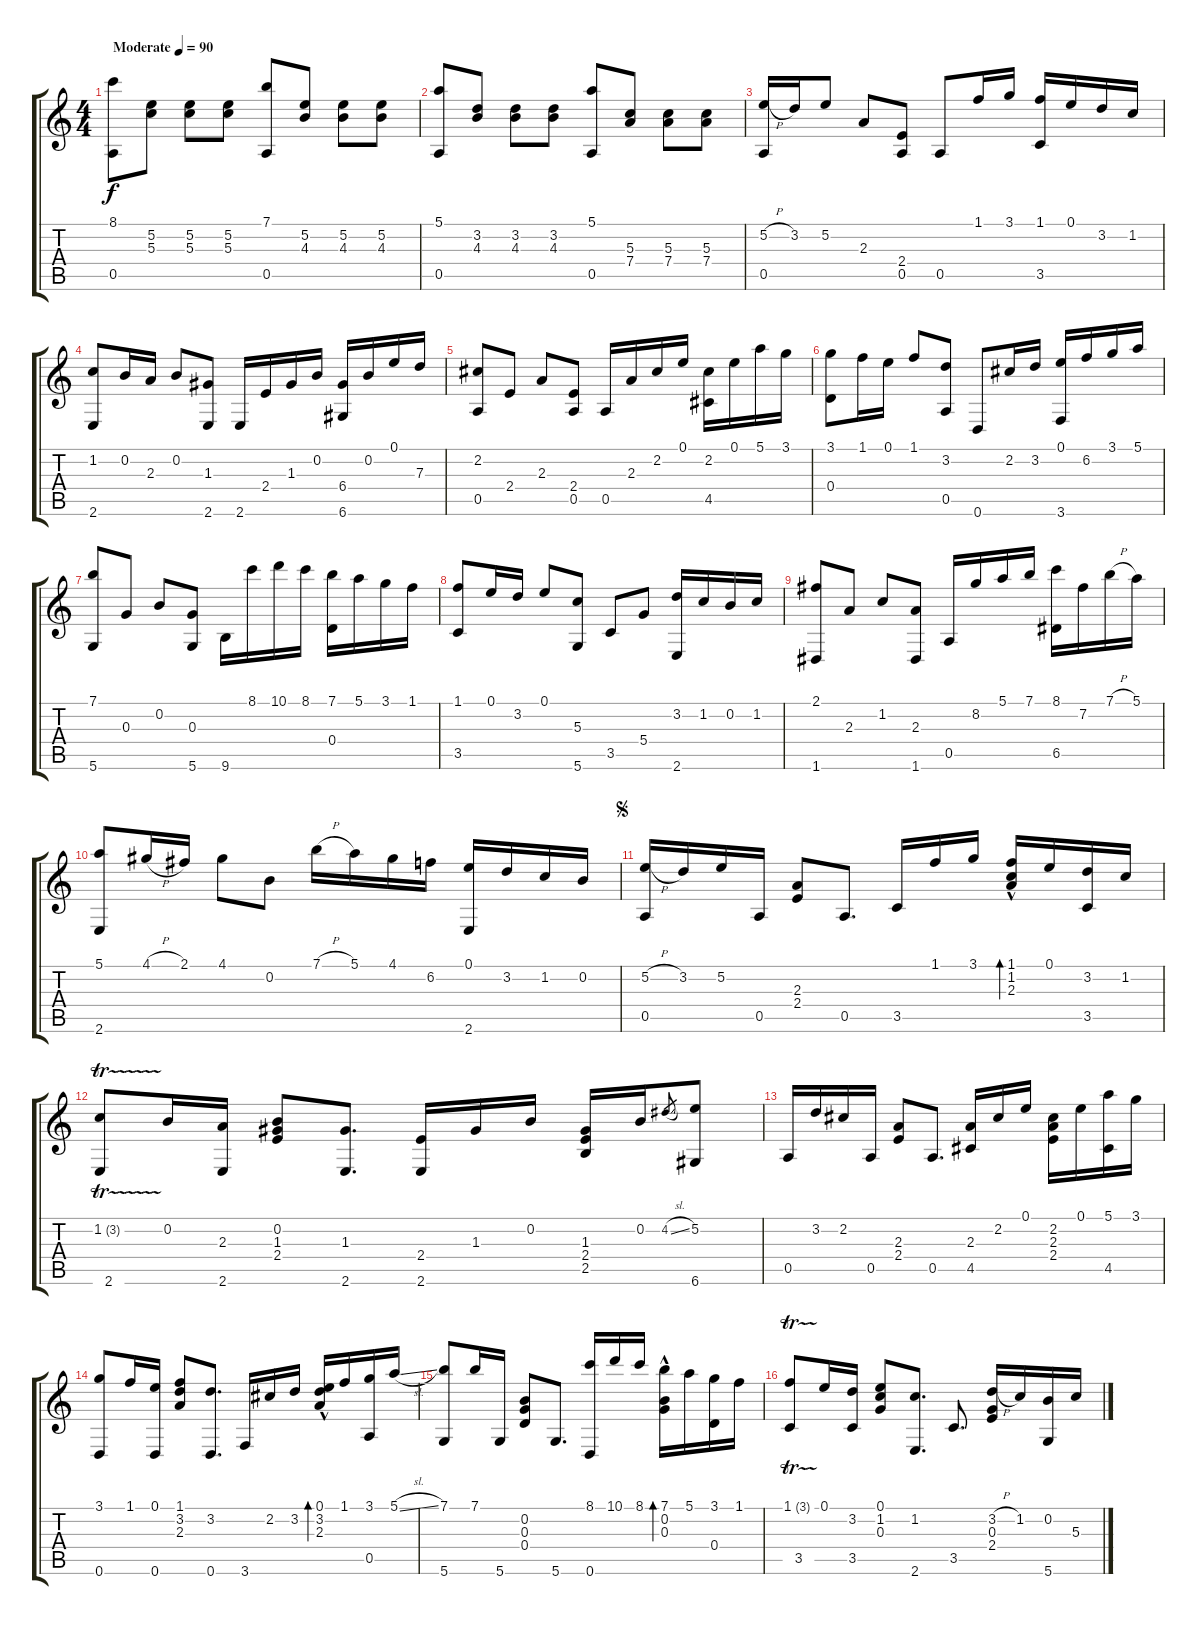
\track "" {instrument acousticguitarnylon}
\staff {score tabs}
\tuning (E4 B3 G3 D3 A2 D2) {hide}
\ts (4 4)
\tempo (90 "Moderate")
\clef g2
\ks c
(8.1 0.5).8{dy f instrument acousticguitarnylon} (5.2 5.3).8 (5.2 5.3).8 (5.2 5.3).8 (7.1 0.5).8 (5.2 4.3).8 (5.2 4.3).8 (5.2 4.3).8 |
(5.1 0.5).8 (3.2 4.3).8 (3.2 4.3).8 (3.2 4.3).8 (5.1 0.5).8 (5.3 7.4).8 (5.3 7.4).8 (5.3 7.4).8 |
(5.2{h} 0.5).16 3.2.16 5.2.8 2.3.8 (2.4 0.5).8 0.5.8 1.1.16 3.1.16 (1.1 3.5).16 0.1.16 3.2.16 1.2.16 |
(1.2 2.6).8 0.2.16 2.3.16 0.2.8 (1.3 2.6).8 2.6.16 2.4.16 1.3.16 0.2.16 (6.4 6.6).16 0.2.16 0.1.16 7.3.16 |
(2.2 0.5).8 2.4.8 2.3.8 (2.4 0.5).8 0.5.16 2.3.16 2.2.16 0.1.16 (2.2 4.5).16 0.1.16 5.1.16 3.1.16 |
(3.1 0.4).8 1.1.16 0.1.16 1.1.8 (3.2 0.5).8 0.6.8 2.2.16 3.2.16 (0.1 3.6).16 6.2.16 3.1.16 5.1.16 |
(7.1 5.6).8 0.3.8 0.2.8 (0.3 5.6).8 9.6.16 8.1.16 10.1.16 8.1.16 (7.1 0.4).16 5.1.16 3.1.16 1.1.16 |
(1.1 3.5).8 0.1.16 3.2.16 0.1.8 (5.3 5.6).8 3.5.8 5.4.8 (3.2 2.6).16 1.2.16 0.2.16 1.2.16 |
(2.1 1.6).8 2.3.8 1.2.8 (2.3 1.6).8 0.5.16 8.2.16 5.1.16 7.1.16 (8.1 6.5).16 7.2.16 7.1{h}.16 5.1.16 |
(5.1 2.6).8 4.1{h}.16 2.1.16 4.1.8 0.2.8 7.1{h}.16 5.1.16 4.1.16 6.2.16 (0.1 2.6).16 3.2.16 1.2.16 0.2.16 |
\jump segno
(5.2{h} 0.5).16 3.2.16 5.2.16 0.5.16 (2.3 2.4).8 0.5.8{d} 3.5.16 1.1.16 3.1.16 (1.1{hac} 1.2{hac} 2.3{hac}).16{bd 60} 0.1.16 (3.2 3.5).16 1.2.16 |
(1.2{tr (3 32)} 2.6).8 0.2.16 (2.3 2.6).16 (0.2 1.3 2.4).8 (1.3 2.6).8{d} (2.4 2.6).16 1.3.16 0.2.16 (1.3 2.4 2.5).16 0.2.16 4.2{sl}.8{gr} (5.2 6.6).8 |
0.5.16 3.2.16 2.2.16 0.5.16 (2.3 2.4).8 0.5.8{d} (2.3 4.5).16 2.2.16 0.1.16 (2.2 2.3 2.4).16 0.1.16 (5.1 4.5).16 3.1.16 |
(3.1 0.6).8 1.1.16 (0.1 0.6).16 (1.1 3.2 2.3).8 (3.2 0.6).8{d} 3.6.16 2.2.16 3.2.16 (0.1{hac} 3.2{hac} 2.3{hac}).16{bd 60} 1.1.16 (3.1 0.5).16 5.1{sl}.16 |
(7.1 5.6).8 7.1.16 5.6.16 (0.2 0.3 0.4).8 5.6.8{d} (8.1 0.6).16 10.1.16 8.1.16 (7.1{hac} 0.2{hac} 0.3{hac}).16{bd 60} 5.1.16 (3.1 0.4).16 1.1.16 |
(1.1{tr (3 32)} 3.5).8 0.1.16 (3.2 3.5).16 (0.1 1.2 0.3).8 (1.2 2.6).8{d} 3.5.8{d} (3.2{h} 0.3 2.4).16 1.2.16 (0.2 5.6).16 5.3.16
